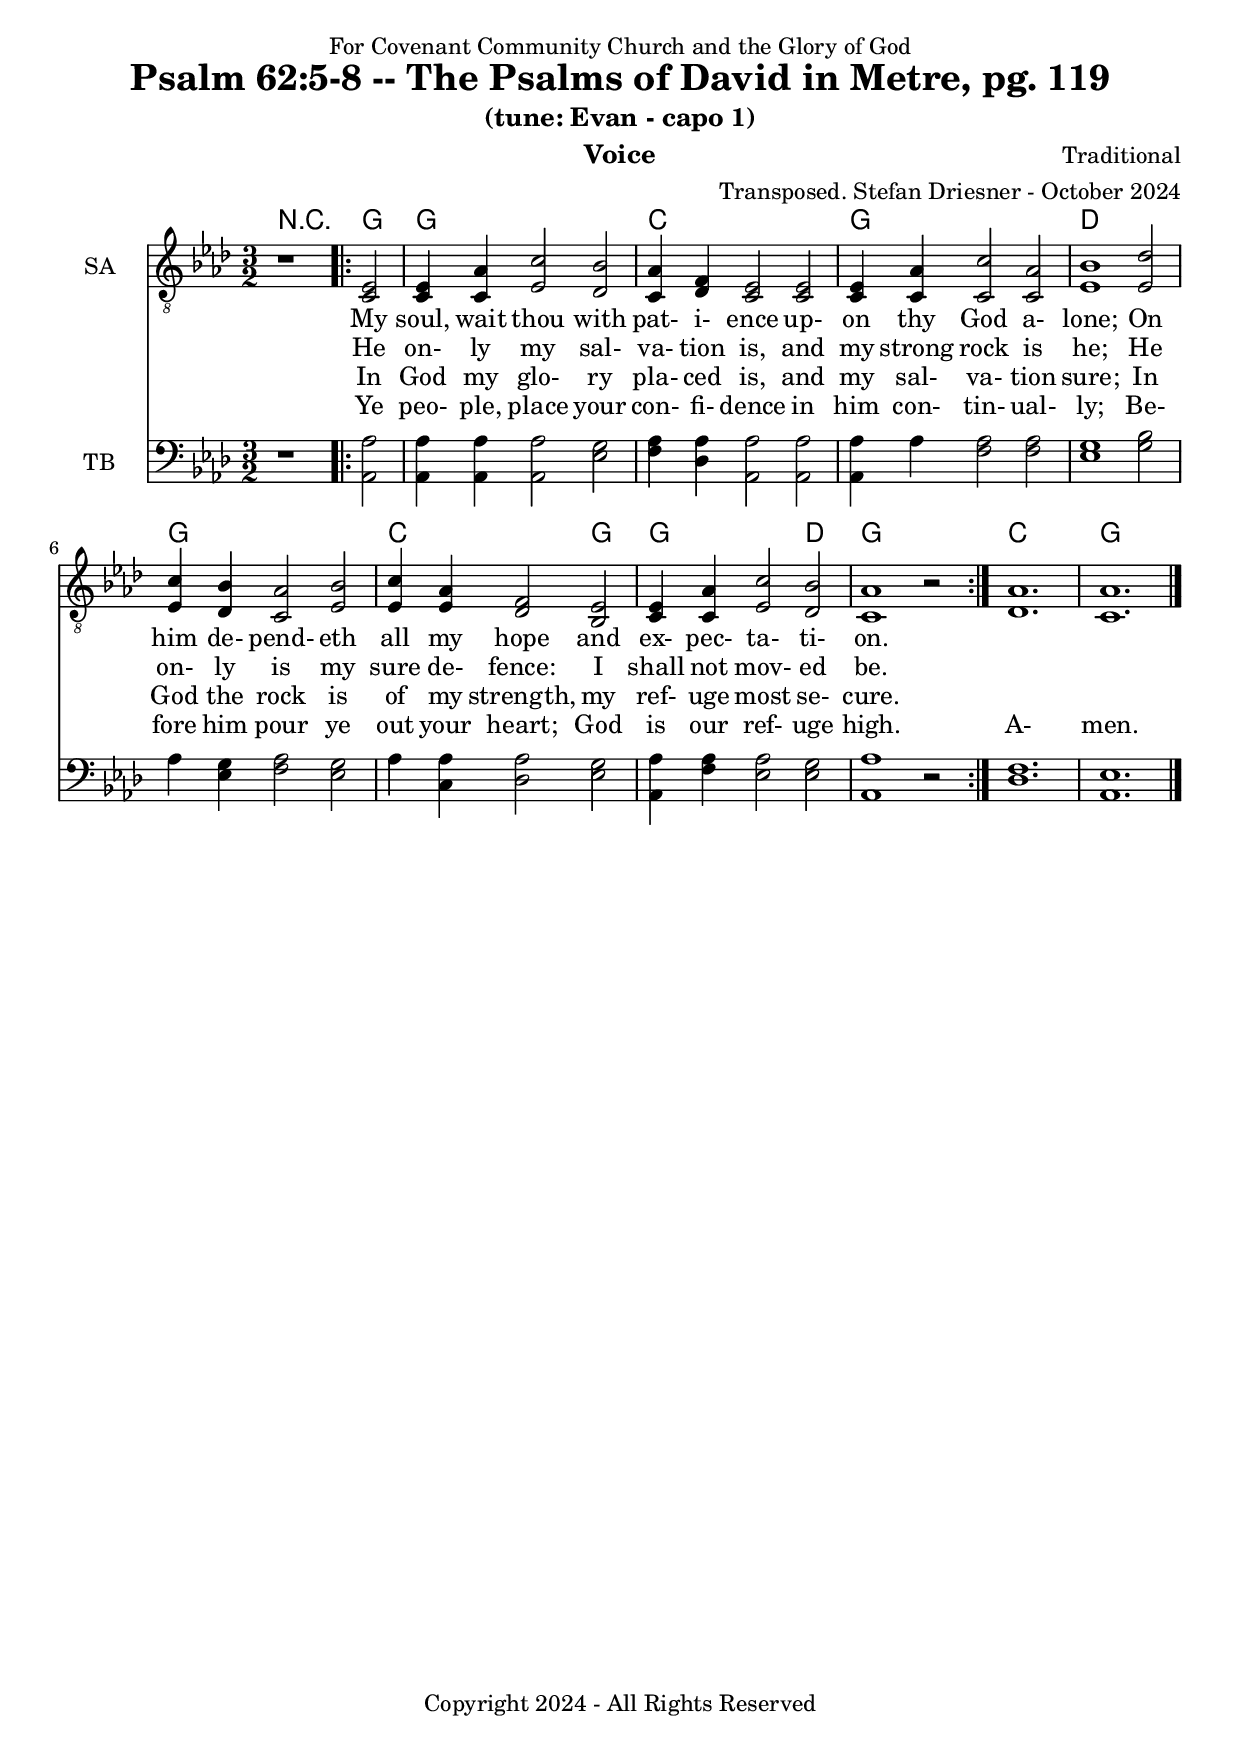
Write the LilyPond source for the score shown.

\version "2.24.1"
\language "english"

% force .mid extension for MIDI file output
#(ly:set-option 'midi-extension "mid")

\header {
  dedication = "For Covenant Community Church and the Glory of God"
  title = "Psalm 62:5-8 -- The Psalms of David in Metre, pg. 119"
  subtitle = "(tune: Evan - capo 1)"
  instrument = "Voice"
  composer = "Traditional"
  arranger = "Transposed. Stefan Driesner - October 2024"
  meter = ""
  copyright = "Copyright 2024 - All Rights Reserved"
}

global = {
  \key af \major
  \numericTimeSignature
  \time 3/2
}

versesVoiceOne = \lyricmode {
  % Verse 5
  My soul, wait thou with pat- i- ence
  up- on thy God a- lone;
  On him de- pend- eth all my hope
  and ex- pec- ta- ti- on.
}

versesVoiceTwo = \lyricmode {
  % Verse 6
  He on- ly my sal- va- tion is,
  and my strong rock is he;
  He on- ly is my sure de- fence:
  I shall not mov- ed be.
}

versesVoiceThree = \lyricmode {
  % Verse 7
  In God my glo- ry pla- ced is,
  and my sal- va- tion sure;
  In God the rock is of my strength,
  my ref- uge most se- cure.
}

versesVoiceFour = \lyricmode {
  % Verse 8
  Ye peo- ple, place your con- fi- dence
  in him con- tin- ual- ly;
  Be- fore him pour ye out your heart;
  God is our ref- uge high.
  A- men.
}

SAVoice = \relative c {
  \global
  \dynamicUp
  % Music follows here.
  {
    r1
    \repeat volta 2
    {
      <ef  c  >2 |
      <c   ef >4 <c   af'>4 <ef  c'>2  <df  bf'>2 | < c  af'>4 <df   f >4 < c  ef >2  < c  ef >2 |
      <c   ef >4 <c   af'>4 <c   c'>2  < c  af'>2 | <ef  bf'>1                        <ef  df'>2 |
      <ef  c '>4 <df  bf'>4 <c  af'>2  <ef  bf'>2 | <ef  c '>4 <ef  af >4 <df   f >2  <bf  ef >2 |
      <c   ef >4 <c   af'>4 <ef c '>2  <df  bf'>2 | <c   af'>1
      r2
    }
  }
  <df  af' >1. <c  af' >1.
  \bar "|."
}

TBVoice = \relative c {
  \global
  \dynamicUp
  % Music follows here.
  {
    r1
    \repeat volta 2
    {
      <af  af'>2 |
      <af  af'>4 <af  af'>4 <af  af'>2  <ef' g  >2 | <f   af >4 <df  af'>4 <af  af'>2 <af  af'>2 |
      <af  af'>4 <    af'>4 <f   af >2  <f   af >2 | <ef  g  >1                       <g   bf >2 |
      <    af >4 <ef  g  >4 <f   af >2  <ef  g  >2 | <    af >4 <c , af'>4 <df  af'>2 <ef  g  >2 |
      <af, af'>4 <f ' af >4 <ef  af >2  <ef  g  >2 | <af, af'>1
      r2
    }
  }
  <df  f  >1. <af  ef' >1.
  \bar "|."
}

Chords = \new ChordNames {
  \chordmode {
    r1 <g>2 <g>1. <c>1. <g>1. <d>1. <g>1. <c>1 <g>2 <g>1 <d>2 <g>1. <c>1. <g>1.
  }
}

SAVoicePart = \new Staff \with {
  instrumentName = "SA"
  midiInstrument = "Voice Oohs"
} { \clef "treble_8" \SAVoice }
\addlyrics { \versesVoiceOne }
\addlyrics { \versesVoiceTwo }
\addlyrics { \versesVoiceThree }
\addlyrics { \versesVoiceFour }

TBVoicePart = \new Staff \with {
  instrumentName = "TB"
  midiInstrument = "Voice Oohs"
} { \clef bass \TBVoice }

\score {
  <<
    \Chords
    \SAVoicePart
    \TBVoicePart
  >>
  \layout { }
  \midi {
    \context {
      \Score
      tempoWholesPerMinute = #(ly:make-moment 100 2)
    }
  }
}

%\markup {
%  \fill-line {
%    {
%      \column {
%        \left-align {
%        }
%      }
%    }
%  }
%}